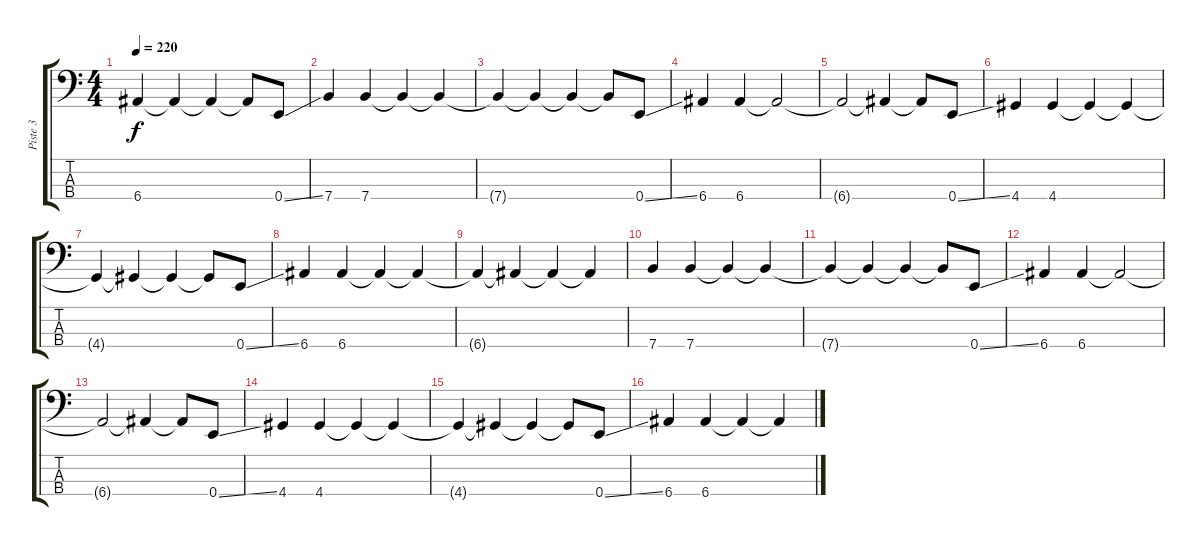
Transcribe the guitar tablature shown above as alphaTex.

\track ("Piste 3" "Piste 3") {instrument acousticbass}
\staff {score tabs}
\tuning (G2 D2 A1 E1) {hide}
\ts (4 4)
\tempo 220
\clef f4
\ks c
6.4{t}.4{dy f} 6.4{t}.4 6.4{t}.4 6.4{t}.8 0.4{ss}.8 |
7.4.4 7.4.4 7.4{t}.4 7.4{t}.4 |
7.4{t}.4 7.4{t}.4 7.4{t}.4 7.4{t}.8 0.4{ss}.8 |
6.4.4 6.4.4 6.4{t}.2 |
6.4{t}.2 6.4{t}.4 6.4{t}.8 0.4{ss}.8 |
4.4.4 4.4.4 4.4{t}.4 4.4{t}.4 |
4.4{t}.4 4.4{t}.4 4.4{t}.4 4.4{t}.8 0.4{ss}.8 |
6.4.4 6.4.4 6.4{t}.4 6.4{t}.4 |
6.4{t}.4 6.4{t}.4 6.4{t}.4 6.4{t}.4 |
7.4.4 7.4.4 7.4{t}.4 7.4{t}.4 |
7.4{t}.4 7.4{t}.4 7.4{t}.4 7.4{t}.8 0.4{ss}.8 |
6.4.4 6.4.4 6.4{t}.2 |
6.4{t}.2 6.4{t}.4 6.4{t}.8 0.4{ss}.8 |
4.4.4 4.4.4 4.4{t}.4 4.4{t}.4 |
4.4{t}.4 4.4{t}.4 4.4{t}.4 4.4{t}.8 0.4{ss}.8 |
6.4.4 6.4.4 6.4{t}.4 6.4{t}.4
